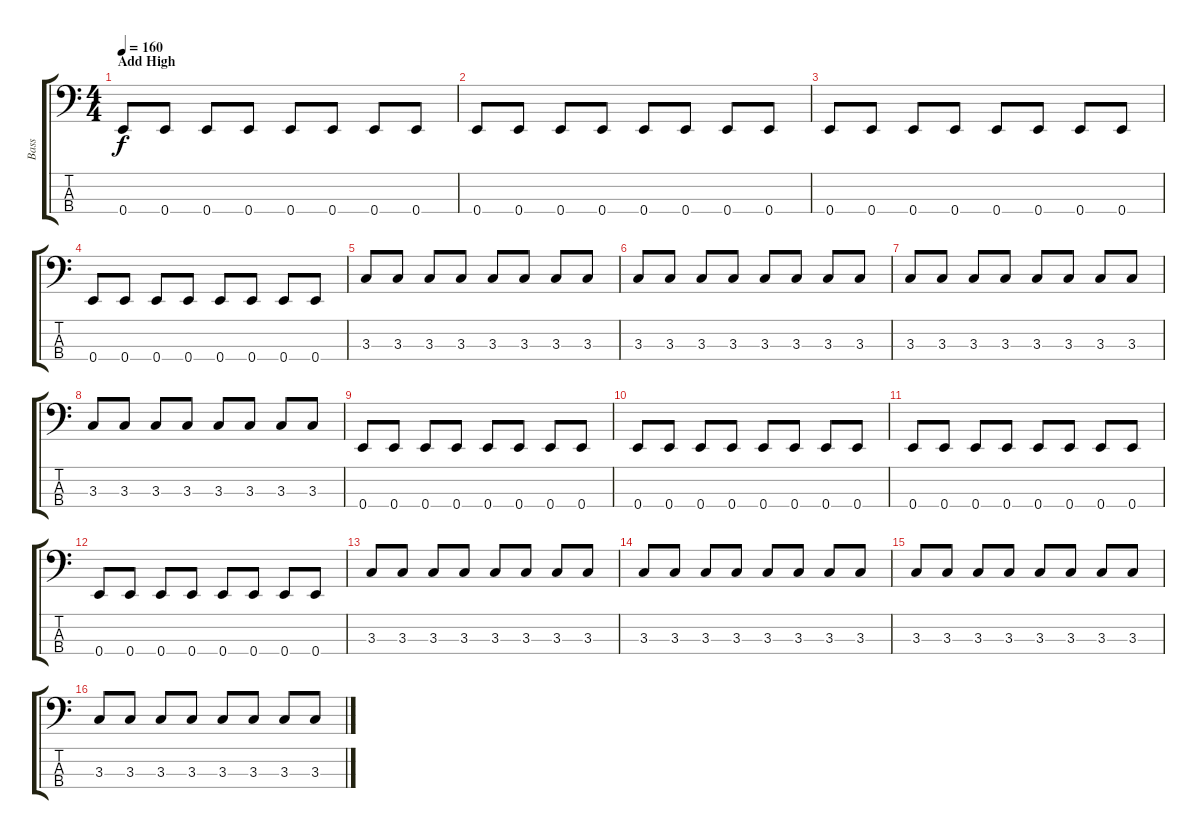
\track ("Bass" "Bass") {instrument acousticbass}
\staff {score tabs}
\tuning (G2 D2 A1 E1) {hide}
\ts (4 4)
\section ("" "Add High")
\tempo 160
\clef f4
\ks c
0.4.8{dy f} 0.4.8 0.4.8 0.4.8 0.4.8 0.4.8 0.4.8 0.4.8 |
0.4.8 0.4.8 0.4.8 0.4.8 0.4.8 0.4.8 0.4.8 0.4.8 |
0.4.8 0.4.8 0.4.8 0.4.8 0.4.8 0.4.8 0.4.8 0.4.8 |
0.4.8 0.4.8 0.4.8 0.4.8 0.4.8 0.4.8 0.4.8 0.4.8 |
3.3.8 3.3.8 3.3.8 3.3.8 3.3.8 3.3.8 3.3.8 3.3.8 |
3.3.8 3.3.8 3.3.8 3.3.8 3.3.8 3.3.8 3.3.8 3.3.8 |
3.3.8 3.3.8 3.3.8 3.3.8 3.3.8 3.3.8 3.3.8 3.3.8 |
3.3.8 3.3.8 3.3.8 3.3.8 3.3.8 3.3.8 3.3.8 3.3.8 |
0.4.8 0.4.8 0.4.8 0.4.8 0.4.8 0.4.8 0.4.8 0.4.8 |
0.4.8 0.4.8 0.4.8 0.4.8 0.4.8 0.4.8 0.4.8 0.4.8 |
0.4.8 0.4.8 0.4.8 0.4.8 0.4.8 0.4.8 0.4.8 0.4.8 |
0.4.8 0.4.8 0.4.8 0.4.8 0.4.8 0.4.8 0.4.8 0.4.8 |
3.3.8 3.3.8 3.3.8 3.3.8 3.3.8 3.3.8 3.3.8 3.3.8 |
3.3.8 3.3.8 3.3.8 3.3.8 3.3.8 3.3.8 3.3.8 3.3.8 |
3.3.8 3.3.8 3.3.8 3.3.8 3.3.8 3.3.8 3.3.8 3.3.8 |
3.3.8 3.3.8 3.3.8 3.3.8 3.3.8 3.3.8 3.3.8 3.3.8
